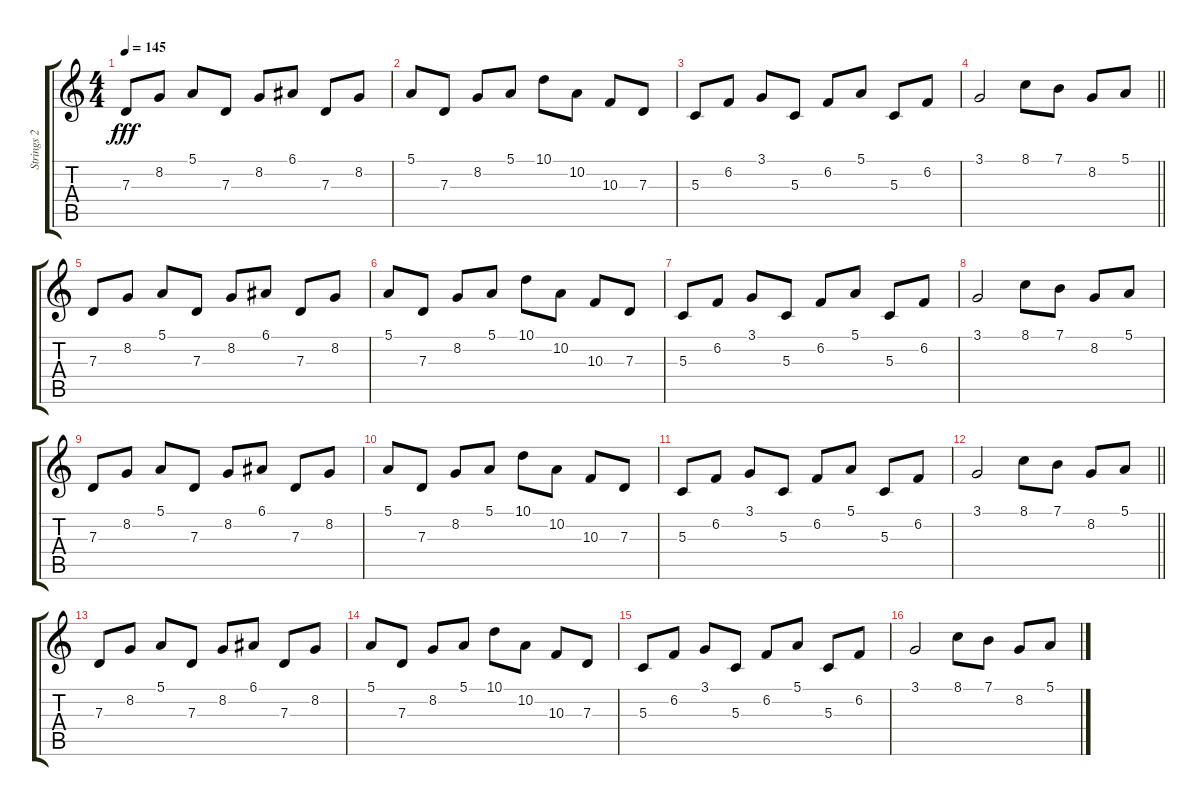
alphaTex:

\track ("Strings 2" "Strings 2") {instrument stringensemble1}
\staff {score tabs}
\tuning (E4 B3 G3 D3 A2 E2) {hide}
\ts (4 4)
\tempo 145
\clef g2
\ks c
7.3.8{dy fff} 8.2.8 5.1.8 7.3.8 8.2.8 6.1.8 7.3.8 8.2.8 |
5.1.8 7.3.8 8.2.8 5.1.8 10.1.8 10.2.8 10.3.8 7.3.8 |
5.3.8 6.2.8 3.1.8 5.3.8 6.2.8 5.1.8 5.3.8 6.2.8 |
\barLineRight lightlight
3.1.2 8.1.8 7.1.8 8.2.8 5.1.8 |
7.3.8 8.2.8 5.1.8 7.3.8 8.2.8 6.1.8 7.3.8 8.2.8 |
5.1.8 7.3.8 8.2.8 5.1.8 10.1.8 10.2.8 10.3.8 7.3.8 |
5.3.8 6.2.8 3.1.8 5.3.8 6.2.8 5.1.8 5.3.8 6.2.8 |
3.1.2 8.1.8 7.1.8 8.2.8 5.1.8 |
7.3.8 8.2.8 5.1.8 7.3.8 8.2.8 6.1.8 7.3.8 8.2.8 |
5.1.8 7.3.8 8.2.8 5.1.8 10.1.8 10.2.8 10.3.8 7.3.8 |
5.3.8 6.2.8 3.1.8 5.3.8 6.2.8 5.1.8 5.3.8 6.2.8 |
\barLineRight lightlight
3.1.2 8.1.8 7.1.8 8.2.8 5.1.8 |
7.3.8 8.2.8 5.1.8 7.3.8 8.2.8 6.1.8 7.3.8 8.2.8 |
5.1.8 7.3.8 8.2.8 5.1.8 10.1.8 10.2.8 10.3.8 7.3.8 |
5.3.8 6.2.8 3.1.8 5.3.8 6.2.8 5.1.8 5.3.8 6.2.8 |
3.1.2 8.1.8 7.1.8 8.2.8 5.1.8
